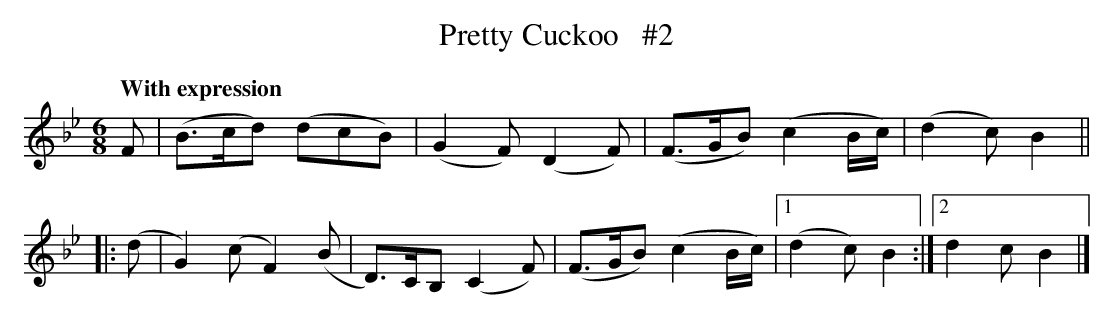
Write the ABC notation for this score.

X:1
T: Pretty Cuckoo   #2
Q: "With expression"
M: 6/8
L: 1/8
K: Bb
F | (B>cd) (dcB) | (G2 F) (D2 F) | (F>GB) (c2 B/c/) | (d2 c) B2 ||
|: (d | G2) (c F2) (B | D>)CB, (C2 F) | (F>GB) (c2 B/c/) |1 (d2 c) B2 :|2 d2 c B2 |]
